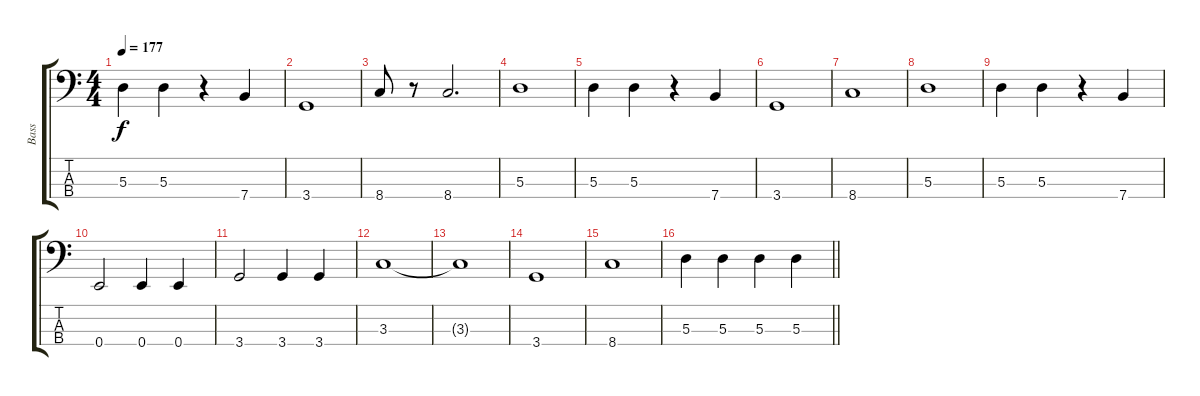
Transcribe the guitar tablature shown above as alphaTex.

\track ("Bass" "Bass") {instrument electricbassfinger}
\staff {score tabs}
\tuning (G2 D2 A1 E1) {hide}
\ts (4 4)
\tempo 177
\clef f4
\ks c
5.3.4{dy f} 5.3.4 r.4 7.4.4 |
3.4.1 |
8.4.8 r.8 8.4.2{d} |
5.3.1 |
5.3.4 5.3.4 r.4 7.4.4 |
3.4.1 |
8.4.1 |
5.3.1 |
5.3.4 5.3.4 r.4 7.4.4 |
0.4.2 0.4.4 0.4.4 |
3.4.2 3.4.4 3.4.4 |
3.3.1 |
3.3{t}.1 |
3.4.1 |
8.4.1 |
\barLineRight lightlight
5.3.4 5.3.4 5.3.4 5.3.4
